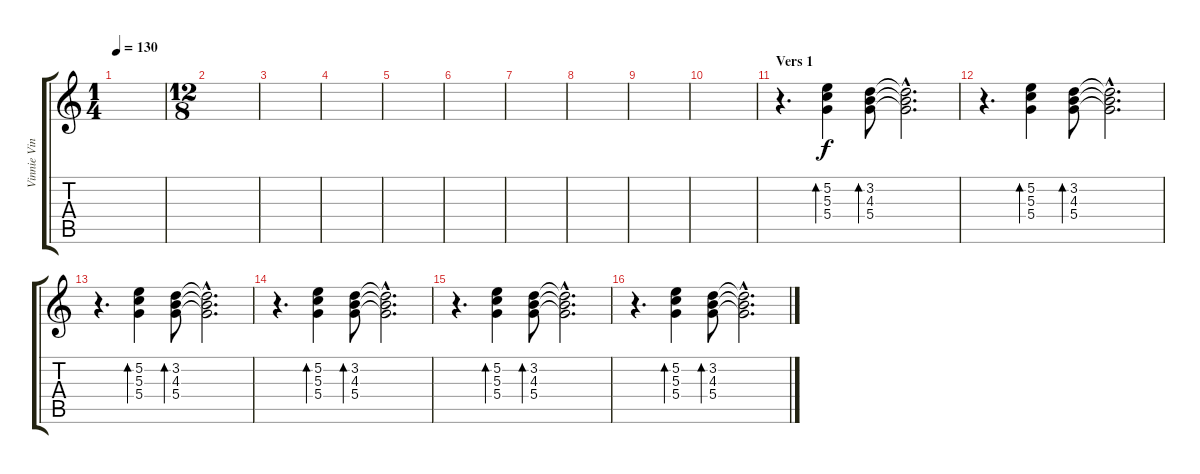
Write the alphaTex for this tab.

\track ("Vinnie Vincent - rhythm guitar 2" "Vinnie Vin") {instrument distortionguitar}
\staff {score tabs}
\tuning (E4 B3 G3 D3 A2 E2) {hide}
\ts (1 4)
\tempo 130
\clef g2
\ks c
|
\ts (12 8)
|
|
|
|
|
|
|
|
|
\section ("" "Vers 1")
r.4{d volume 9 instrument distortionguitar} (5.2 5.3 5.4).4{bd 60} (3.2 4.3 5.4).8{bd 60} (3.2{hac t} 4.3{hac t} 5.4{hac t}).2{d} |
r.4{d volume 9 instrument distortionguitar} (5.2 5.3 5.4).4{bd 60} (3.2 4.3 5.4).8{bd 60} (3.2{hac t} 4.3{hac t} 5.4{hac t}).2{d} |
r.4{d volume 9 instrument distortionguitar} (5.2 5.3 5.4).4{bd 60} (3.2 4.3 5.4).8{bd 60} (3.2{hac t} 4.3{hac t} 5.4{hac t}).2{d} |
r.4{d volume 9 instrument distortionguitar} (5.2 5.3 5.4).4{bd 60} (3.2 4.3 5.4).8{bd 60} (3.2{hac t} 4.3{hac t} 5.4{hac t}).2{d} |
r.4{d volume 9 instrument distortionguitar} (5.2 5.3 5.4).4{bd 60} (3.2 4.3 5.4).8{bd 60} (3.2{hac t} 4.3{hac t} 5.4{hac t}).2{d} |
r.4{d volume 9 instrument distortionguitar} (5.2 5.3 5.4).4{bd 60} (3.2 4.3 5.4).8{bd 60} (3.2{hac t} 4.3{hac t} 5.4{hac t}).2{d}
